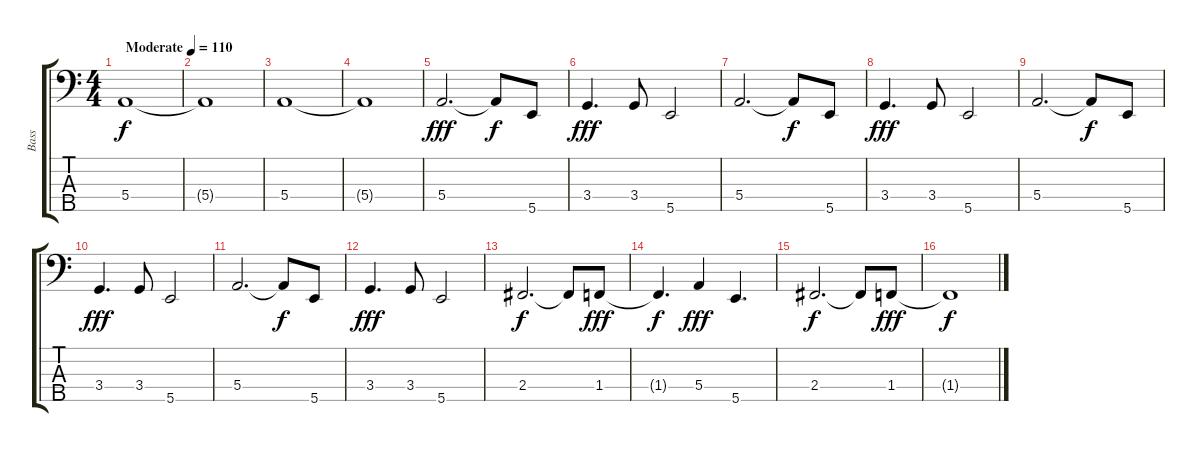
\track ("Bass" "Bass") {instrument electricbassfinger}
\staff {score tabs}
\tuning (G2 D2 A1 E1 B0) {hide}
\ts (4 4)
\tempo (110 "Moderate")
\clef f4
\ks c
5.4.1{dy f instrument electricbassfinger} |
5.4{t}.1 |
5.4.1 |
5.4{t}.1 |
5.4.2{d dy fff} 5.4{t}.8{dy f} 5.5.8 |
3.4.4{d dy fff} 3.4.8 5.5.2 |
5.4.2{d} 5.4{t}.8{dy f} 5.5.8 |
3.4.4{d dy fff} 3.4.8 5.5.2 |
5.4.2{d} 5.4{t}.8{dy f} 5.5.8 |
3.4.4{d dy fff} 3.4.8 5.5.2 |
5.4.2{d} 5.4{t}.8{dy f} 5.5.8 |
3.4.4{d dy fff} 3.4.8 5.5.2 |
2.4.2{d dy f} 2.4{t}.8 1.4.8{dy fff} |
1.4{t}.4{d dy f} 5.4.4{dy fff} 5.5.4{d} |
2.4.2{d dy f} 2.4{t}.8 1.4.8{dy fff} |
1.4{t}.1{dy f}
